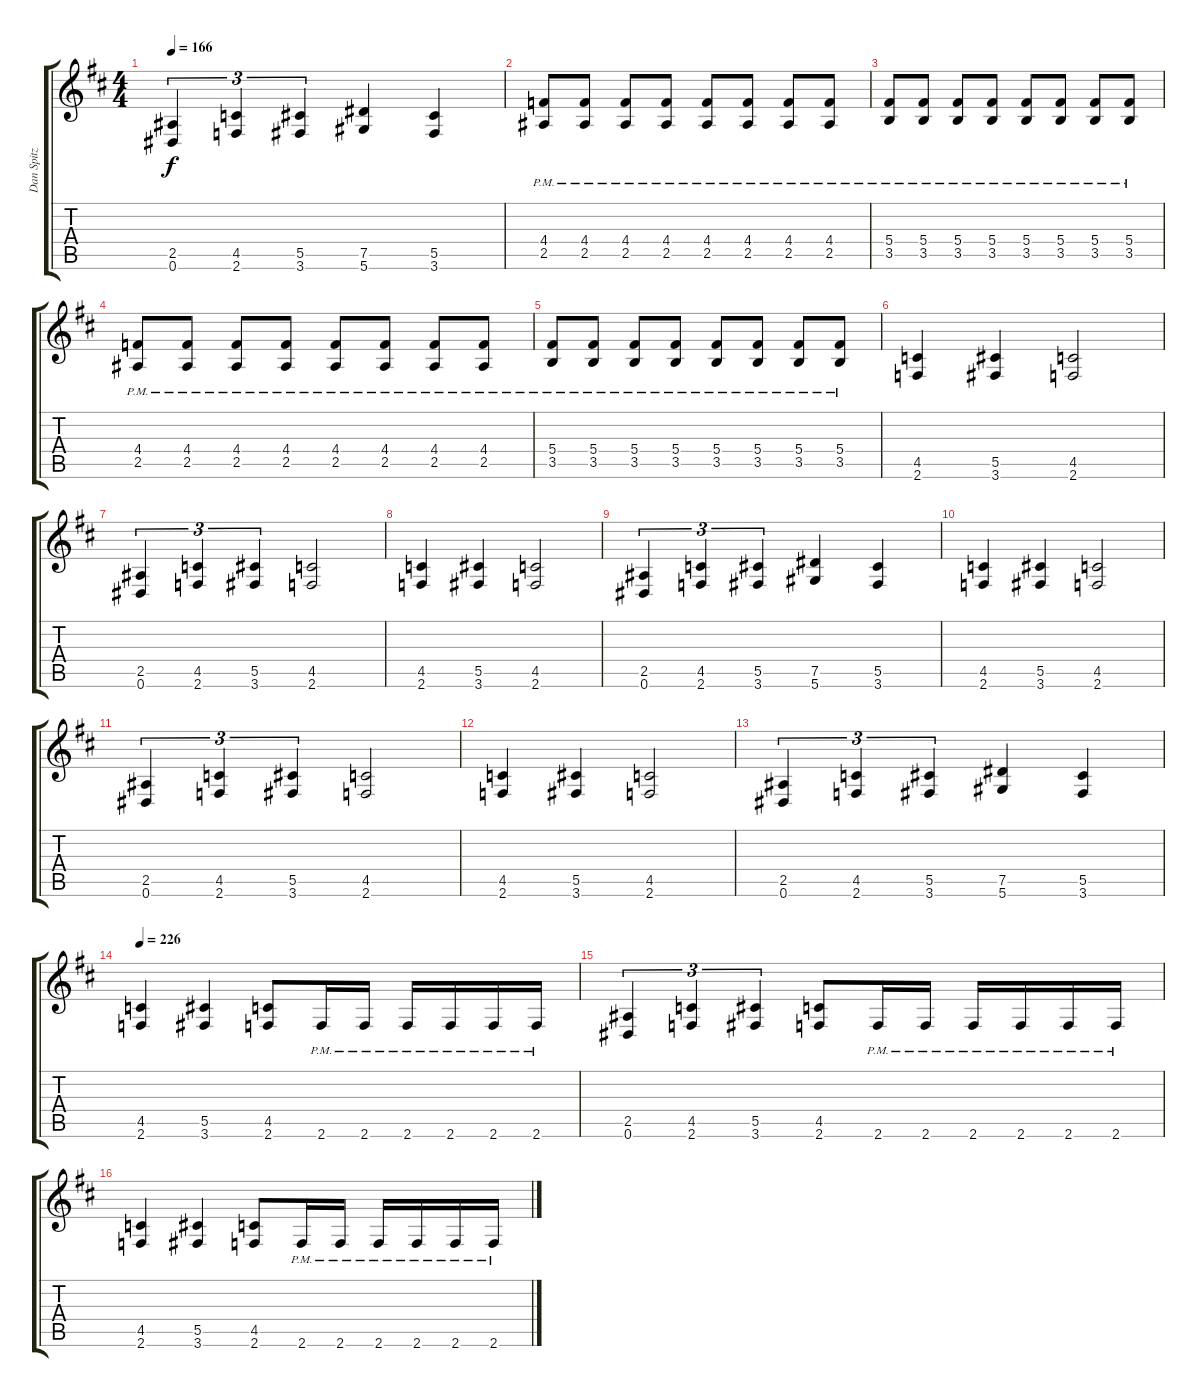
\track ("Dan Spitz" "Dan Spitz") {instrument distortionguitar}
\staff {score tabs}
\tuning (Eb4 Bb3 Gb3 Db3 Ab2 Eb2) {hide}
\ts (4 4)
\tempo 166
\clef g2
\ks d
(2.5 0.6).4{tu (3 2) dy f} (4.5 2.6).4{tu (3 2)} (5.5 3.6).4{tu (3 2)} (7.5 5.6).4 (5.5 3.6).4 |
(4.4{pm} 2.5{pm}).8 (4.4{pm} 2.5{pm}).8 (4.4{pm} 2.5{pm}).8 (4.4{pm} 2.5{pm}).8 (4.4{pm} 2.5{pm}).8 (4.4{pm} 2.5{pm}).8 (4.4{pm} 2.5{pm}).8 (4.4{pm} 2.5{pm}).8 |
(5.4{pm} 3.5{pm}).8 (5.4{pm} 3.5{pm}).8 (5.4{pm} 3.5{pm}).8 (5.4{pm} 3.5{pm}).8 (5.4{pm} 3.5{pm}).8 (5.4{pm} 3.5{pm}).8 (5.4{pm} 3.5{pm}).8 (5.4{pm} 3.5{pm}).8 |
(4.4{pm} 2.5{pm}).8 (4.4{pm} 2.5{pm}).8 (4.4{pm} 2.5{pm}).8 (4.4{pm} 2.5{pm}).8 (4.4{pm} 2.5{pm}).8 (4.4{pm} 2.5{pm}).8 (4.4{pm} 2.5{pm}).8 (4.4{pm} 2.5{pm}).8 |
(5.4{pm} 3.5{pm}).8 (5.4{pm} 3.5{pm}).8 (5.4{pm} 3.5{pm}).8 (5.4{pm} 3.5{pm}).8 (5.4{pm} 3.5{pm}).8 (5.4{pm} 3.5{pm}).8 (5.4{pm} 3.5{pm}).8 (5.4{pm} 3.5{pm}).8 |
(4.5 2.6).4 (5.5 3.6).4 (4.5 2.6).2 |
(2.5 0.6).4{tu (3 2)} (4.5 2.6).4{tu (3 2)} (5.5 3.6).4{tu (3 2)} (4.5 2.6).2 |
(4.5 2.6).4 (5.5 3.6).4 (4.5 2.6).2 |
(2.5 0.6).4{tu (3 2)} (4.5 2.6).4{tu (3 2)} (5.5 3.6).4{tu (3 2)} (7.5 5.6).4 (5.5 3.6).4 |
(4.5 2.6).4 (5.5 3.6).4 (4.5 2.6).2 |
(2.5 0.6).4{tu (3 2)} (4.5 2.6).4{tu (3 2)} (5.5 3.6).4{tu (3 2)} (4.5 2.6).2 |
(4.5 2.6).4 (5.5 3.6).4 (4.5 2.6).2 |
(2.5 0.6).4{tu (3 2)} (4.5 2.6).4{tu (3 2)} (5.5 3.6).4{tu (3 2)} (7.5 5.6).4 (5.5 3.6).4 |
\tempo 226
(4.5 2.6).4 (5.5 3.6).4 (4.5 2.6).8 2.6{pm}.16 2.6{pm}.16 2.6{pm}.16 2.6{pm}.16 2.6{pm}.16 2.6{pm}.16 |
(2.5 0.6).4{tu (3 2)} (4.5 2.6).4{tu (3 2)} (5.5 3.6).4{tu (3 2)} (4.5 2.6).8 2.6{pm}.16 2.6{pm}.16 2.6{pm}.16 2.6{pm}.16 2.6{pm}.16 2.6{pm}.16 |
(4.5 2.6).4 (5.5 3.6).4 (4.5 2.6).8 2.6{pm}.16 2.6{pm}.16 2.6{pm}.16 2.6{pm}.16 2.6{pm}.16 2.6{pm}.16
